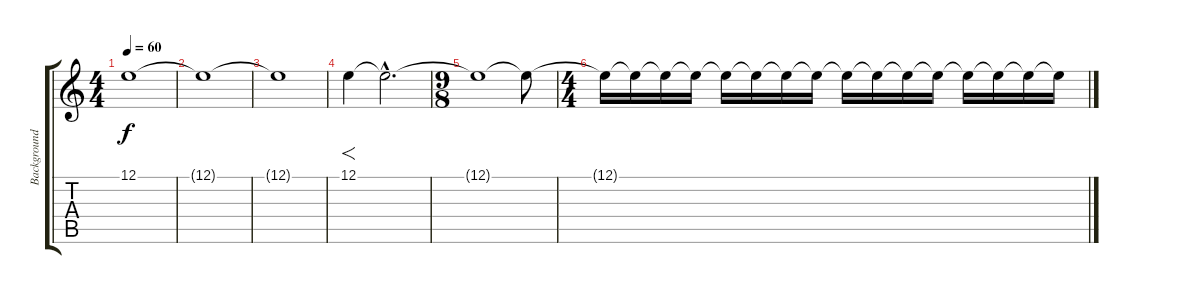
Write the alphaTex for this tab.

\track ("Background" "Background") {instrument fx4atmosphere}
\staff {score tabs}
\tuning (E4 B3 G3 D3 A2 E2) {hide}
\ts (4 4)
\tempo 60
\clef g2
\ks c
12.1{t}.1{dy f} |
12.1{t}.1 |
12.1{t}.1 |
12.1.4{f volume 14} 12.1{hac t}.2{d} |
\ts (9 8)
12.1{t}.1 12.1{t}.8 |
\ts (4 4)
12.1{t}.16{volume 11} 12.1{t}.16{volume 0} 12.1{t}.16 12.1{t}.16 12.1{t}.16 12.1{t}.16 12.1{t}.16 12.1{t}.16 12.1{t}.16 12.1{t}.16 12.1{t}.16 12.1{t}.16 12.1{t}.16 12.1{t}.16 12.1{t}.16 12.1{t}.16
